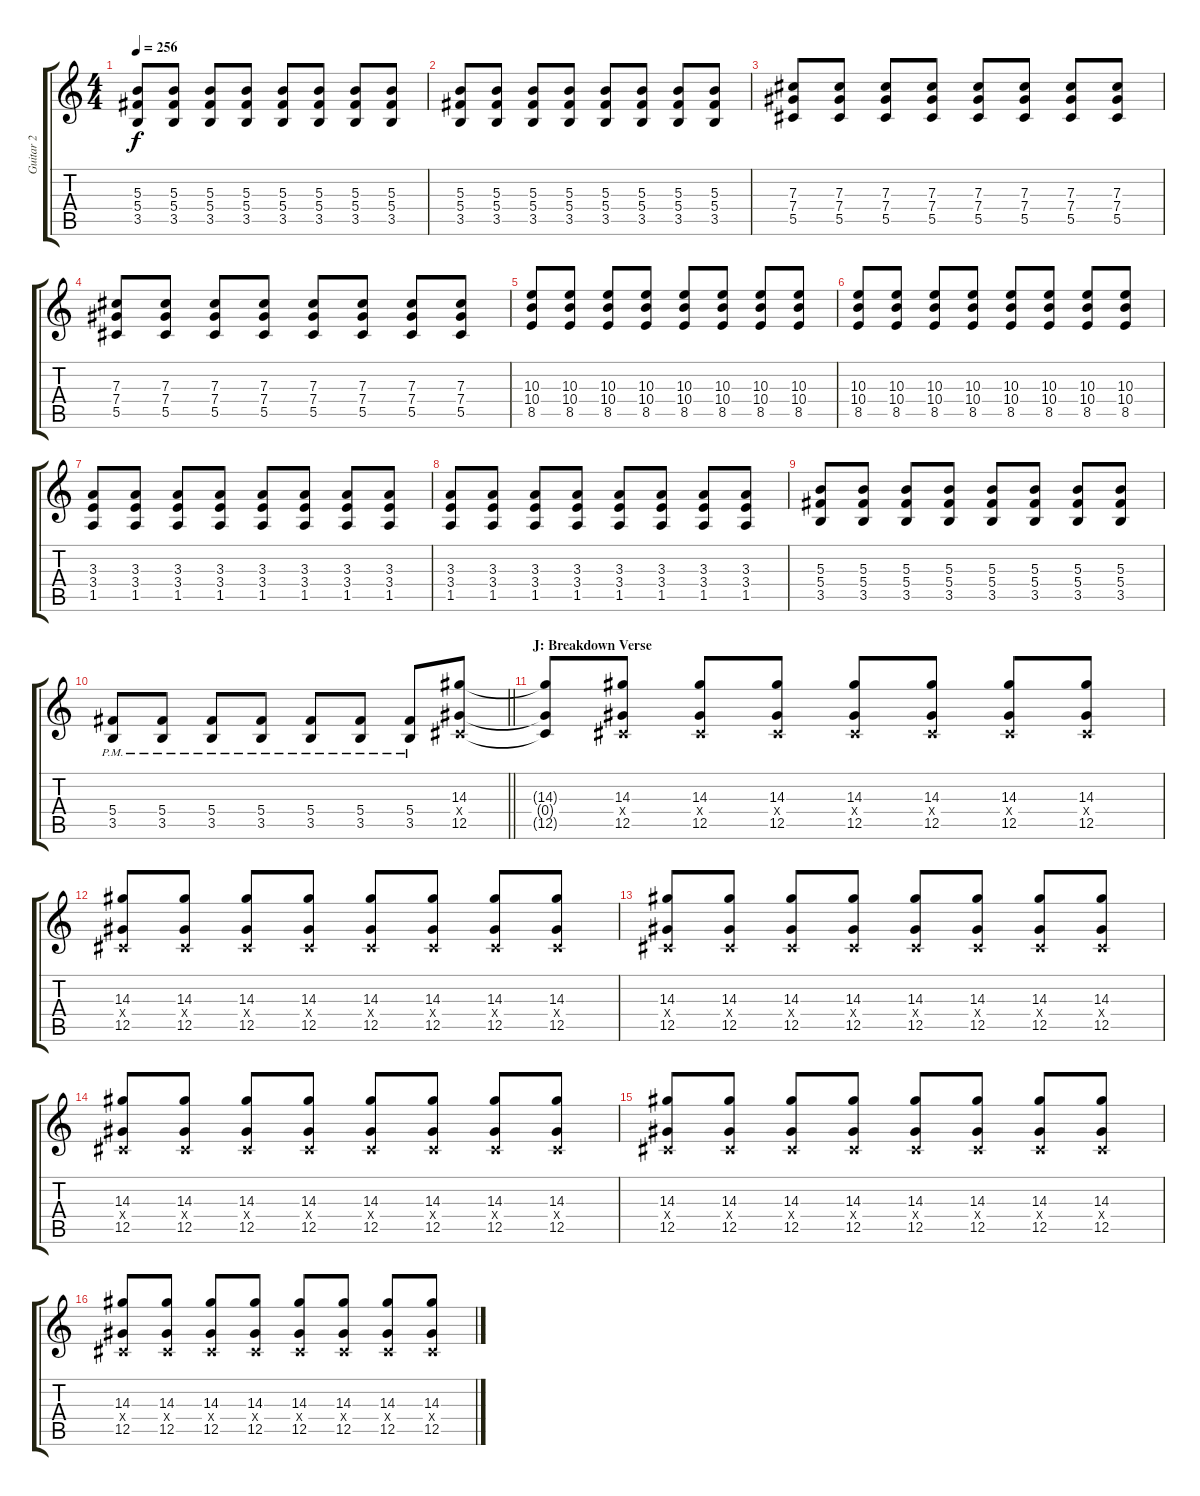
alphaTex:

\track ("Guitar 2" "Guitar 2") {instrument distortionguitar}
\staff {score tabs}
\tuning (Eb4 Bb3 Gb3 Db3 Ab2 Db2) {hide}
\ts (4 4)
\tempo 256
\clef g2
\ks c
(5.3 5.4 3.5).8{dy f} (5.3 5.4 3.5).8 (5.3 5.4 3.5).8 (5.3 5.4 3.5).8 (5.3 5.4 3.5).8 (5.3 5.4 3.5).8 (5.3 5.4 3.5).8 (5.3 5.4 3.5).8 |
(5.3 5.4 3.5).8 (5.3 5.4 3.5).8 (5.3 5.4 3.5).8 (5.3 5.4 3.5).8 (5.3 5.4 3.5).8 (5.3 5.4 3.5).8 (5.3 5.4 3.5).8 (5.3 5.4 3.5).8 |
(7.3 7.4 5.5).8 (7.3 7.4 5.5).8 (7.3 7.4 5.5).8 (7.3 7.4 5.5).8 (7.3 7.4 5.5).8 (7.3 7.4 5.5).8 (7.3 7.4 5.5).8 (7.3 7.4 5.5).8 |
(7.3 7.4 5.5).8 (7.3 7.4 5.5).8 (7.3 7.4 5.5).8 (7.3 7.4 5.5).8 (7.3 7.4 5.5).8 (7.3 7.4 5.5).8 (7.3 7.4 5.5).8 (7.3 7.4 5.5).8 |
(10.3 10.4 8.5).8 (10.3 10.4 8.5).8 (10.3 10.4 8.5).8 (10.3 10.4 8.5).8 (10.3 10.4 8.5).8 (10.3 10.4 8.5).8 (10.3 10.4 8.5).8 (10.3 10.4 8.5).8 |
(10.3 10.4 8.5).8 (10.3 10.4 8.5).8 (10.3 10.4 8.5).8 (10.3 10.4 8.5).8 (10.3 10.4 8.5).8 (10.3 10.4 8.5).8 (10.3 10.4 8.5).8 (10.3 10.4 8.5).8 |
(3.3 3.4 1.5).8 (3.3 3.4 1.5).8 (3.3 3.4 1.5).8 (3.3 3.4 1.5).8 (3.3 3.4 1.5).8 (3.3 3.4 1.5).8 (3.3 3.4 1.5).8 (3.3 3.4 1.5).8 |
(3.3 3.4 1.5).8 (3.3 3.4 1.5).8 (3.3 3.4 1.5).8 (3.3 3.4 1.5).8 (3.3 3.4 1.5).8 (3.3 3.4 1.5).8 (3.3 3.4 1.5).8 (3.3 3.4 1.5).8 |
(5.3 5.4 3.5).8 (5.3 5.4 3.5).8 (5.3 5.4 3.5).8 (5.3 5.4 3.5).8 (5.3 5.4 3.5).8 (5.3 5.4 3.5).8 (5.3 5.4 3.5).8 (5.3 5.4 3.5).8 |
\barLineRight lightlight
(5.4{pm} 3.5{pm}).8 (5.4{pm} 3.5{pm}).8 (5.4{pm} 3.5{pm}).8 (5.4{pm} 3.5{pm}).8 (5.4{pm} 3.5{pm}).8 (5.4{pm} 3.5{pm}).8 (5.4{pm} 3.5{pm}).8 (14.3 0.4{x} 12.5).8 |
\section ("" "J: Breakdown Verse")
(14.3{t} 0.4{t} 12.5{t}).8 (14.3 0.4{x} 12.5).8 (14.3 0.4{x} 12.5).8 (14.3 0.4{x} 12.5).8 (14.3 0.4{x} 12.5).8 (14.3 0.4{x} 12.5).8 (14.3 0.4{x} 12.5).8 (14.3 0.4{x} 12.5).8 |
(14.3 0.4{x} 12.5).8 (14.3 0.4{x} 12.5).8 (14.3 0.4{x} 12.5).8 (14.3 0.4{x} 12.5).8 (14.3 0.4{x} 12.5).8 (14.3 0.4{x} 12.5).8 (14.3 0.4{x} 12.5).8 (14.3 0.4{x} 12.5).8 |
(14.3 0.4{x} 12.5).8 (14.3 0.4{x} 12.5).8 (14.3 0.4{x} 12.5).8 (14.3 0.4{x} 12.5).8 (14.3 0.4{x} 12.5).8 (14.3 0.4{x} 12.5).8 (14.3 0.4{x} 12.5).8 (14.3 0.4{x} 12.5).8 |
(14.3 0.4{x} 12.5).8 (14.3 0.4{x} 12.5).8 (14.3 0.4{x} 12.5).8 (14.3 0.4{x} 12.5).8 (14.3 0.4{x} 12.5).8 (14.3 0.4{x} 12.5).8 (14.3 0.4{x} 12.5).8 (14.3 0.4{x} 12.5).8 |
(14.3 0.4{x} 12.5).8 (14.3 0.4{x} 12.5).8 (14.3 0.4{x} 12.5).8 (14.3 0.4{x} 12.5).8 (14.3 0.4{x} 12.5).8 (14.3 0.4{x} 12.5).8 (14.3 0.4{x} 12.5).8 (14.3 0.4{x} 12.5).8 |
(14.3 0.4{x} 12.5).8 (14.3 0.4{x} 12.5).8 (14.3 0.4{x} 12.5).8 (14.3 0.4{x} 12.5).8 (14.3 0.4{x} 12.5).8 (14.3 0.4{x} 12.5).8 (14.3 0.4{x} 12.5).8 (14.3 0.4{x} 12.5).8
